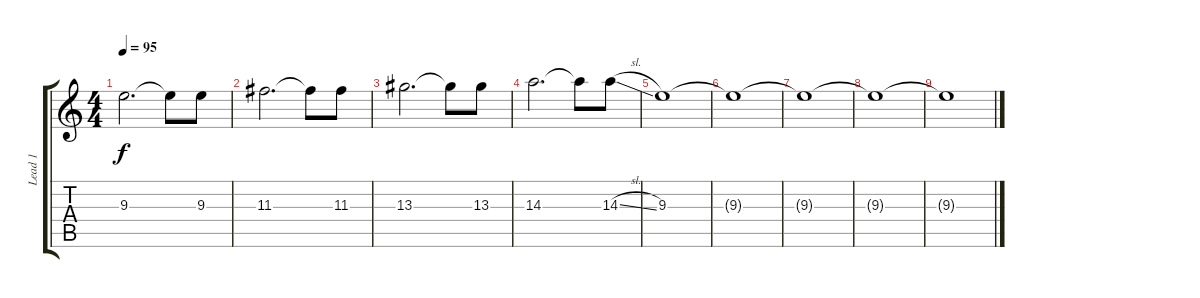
\track ("Lead 1" "Lead 1") {instrument overdrivenguitar}
\staff {score tabs}
\tuning (E4 B3 G3 D3 A2 D2) {hide}
\ts (4 4)
\tempo 95
\clef g2
\ks c
9.3.2{d dy f} 9.3{t}.8 9.3.8 |
11.3.2{d} 11.3{t}.8 11.3.8 |
13.3.2{d} 13.3{t}.8 13.3.8 |
14.3.2{d} 14.3{t}.8 14.3{sl}.8 |
9.3.1 |
9.3{t}.1 |
9.3{t}.1 |
9.3{t}.1 |
9.3{t}.1
